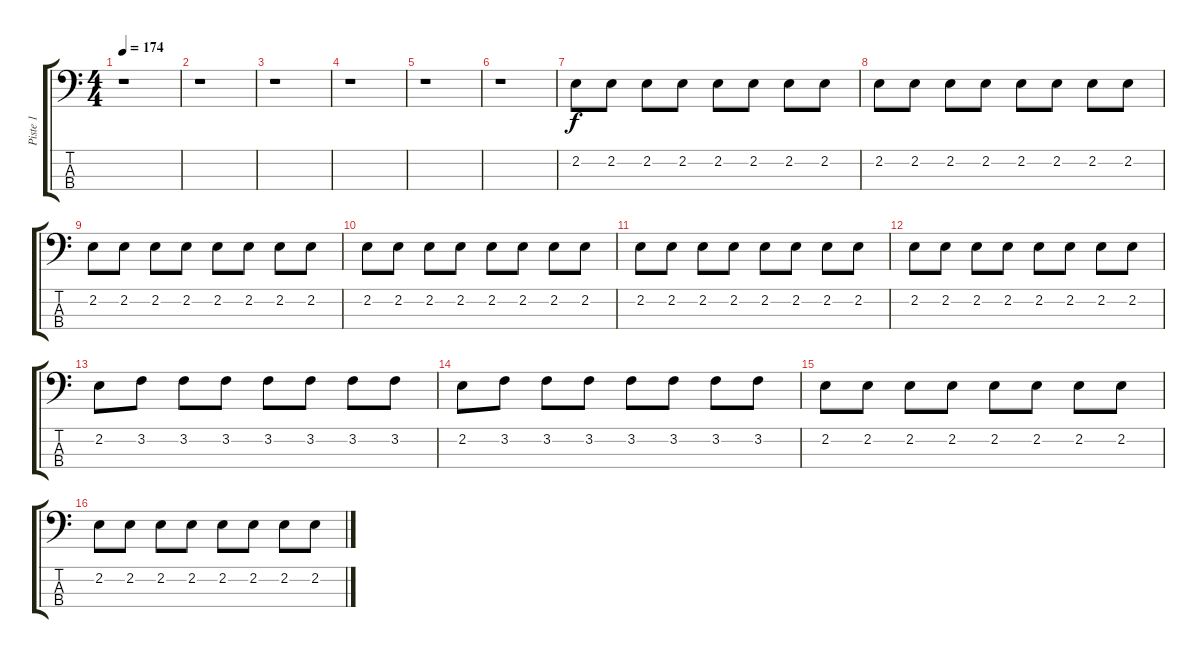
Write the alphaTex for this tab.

\track ("Piste 1" "Piste 1") {instrument electricbasspick}
\staff {score tabs}
\tuning (G2 D2 A1 E1) {hide}
\ts (4 4)
\tempo 174
\clef f4
\ks c
r.1{dy f instrument electricbasspick} |
r.1 |
r.1 |
r.1 |
r.1 |
r.1 |
2.2.8 2.2.8 2.2.8 2.2.8 2.2.8 2.2.8 2.2.8 2.2.8 |
2.2.8 2.2.8 2.2.8 2.2.8 2.2.8 2.2.8 2.2.8 2.2.8 |
2.2.8 2.2.8 2.2.8 2.2.8 2.2.8 2.2.8 2.2.8 2.2.8 |
2.2.8 2.2.8 2.2.8 2.2.8 2.2.8 2.2.8 2.2.8 2.2.8 |
2.2.8 2.2.8 2.2.8 2.2.8 2.2.8 2.2.8 2.2.8 2.2.8 |
2.2.8 2.2.8 2.2.8 2.2.8 2.2.8 2.2.8 2.2.8 2.2.8 |
2.2.8 3.2.8 3.2.8 3.2.8 3.2.8 3.2.8 3.2.8 3.2.8 |
2.2.8 3.2.8 3.2.8 3.2.8 3.2.8 3.2.8 3.2.8 3.2.8 |
2.2.8 2.2.8 2.2.8 2.2.8 2.2.8 2.2.8 2.2.8 2.2.8 |
2.2.8 2.2.8 2.2.8 2.2.8 2.2.8 2.2.8 2.2.8 2.2.8
